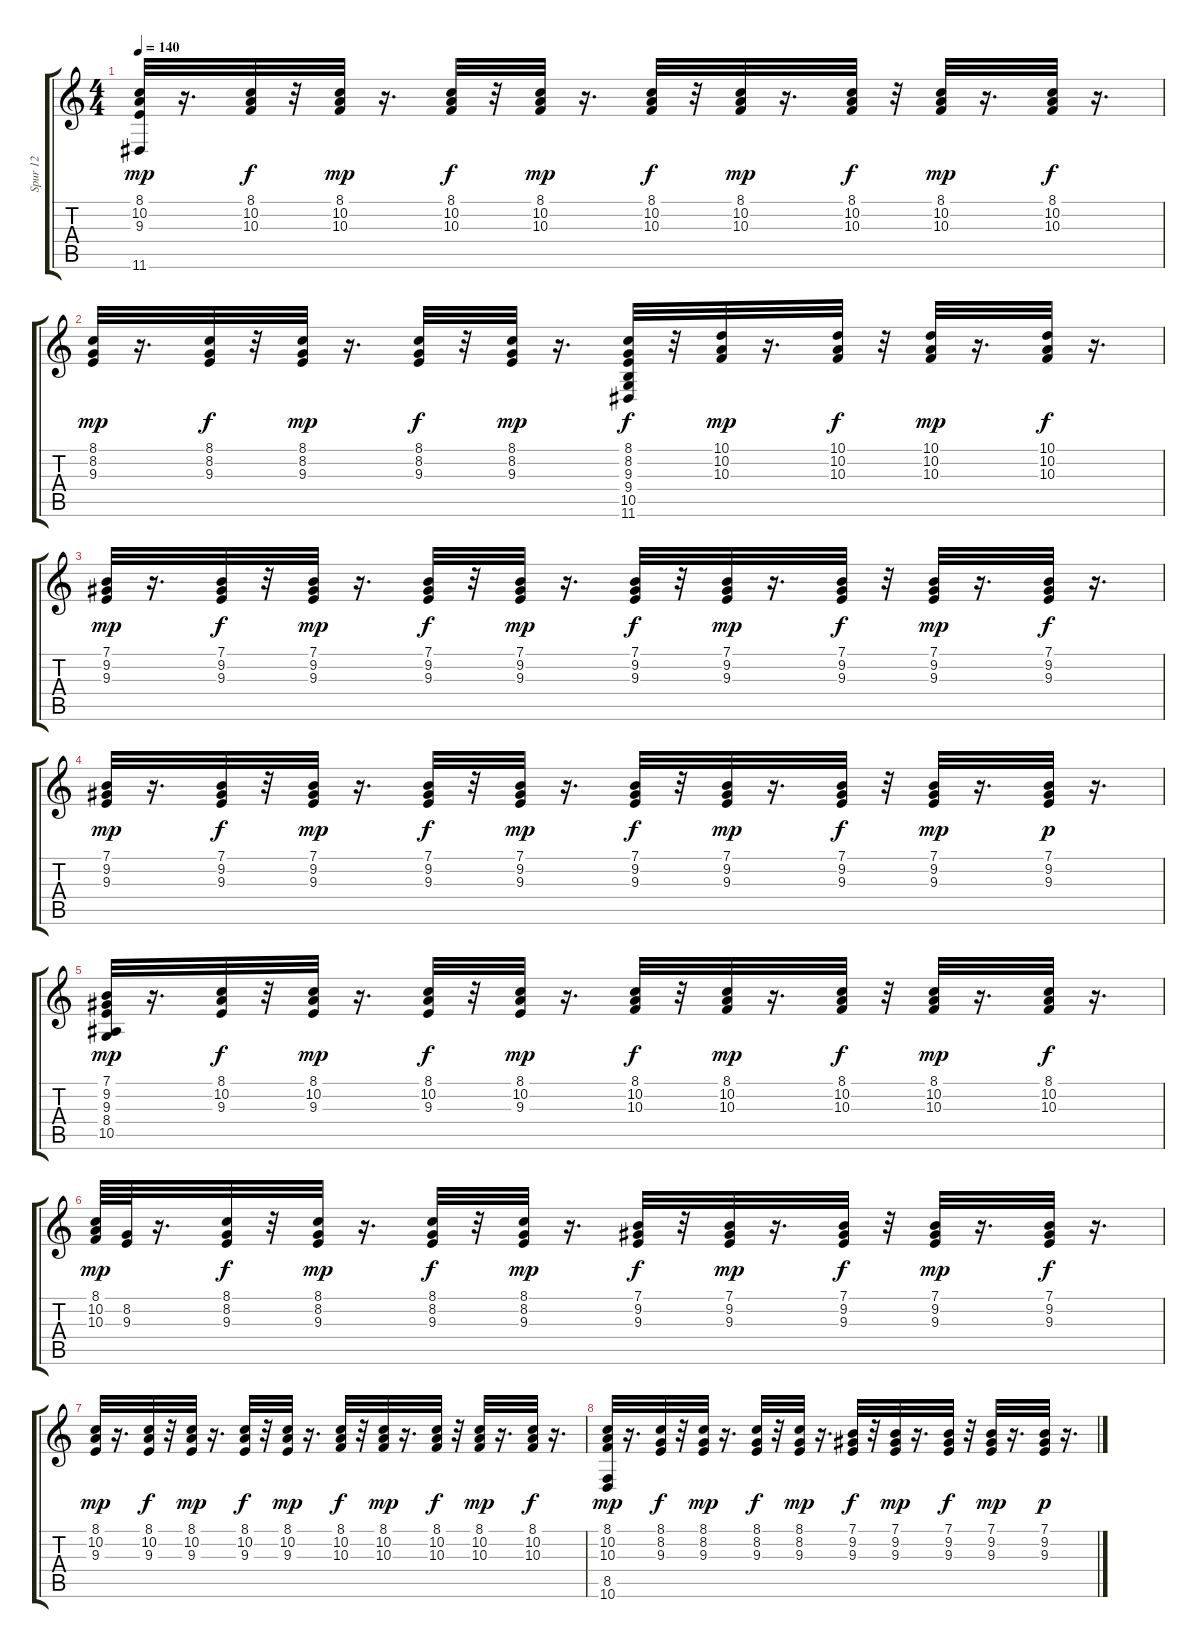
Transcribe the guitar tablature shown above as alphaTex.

\track ("Spur 12" "Spur 12") {instrument lead1square}
\staff {score tabs}
\tuning (E4 B3 G3 D3 A2 E2) {hide}
\ts (4 4)
\tempo 140
\clef g2
\ks c
(8.1 10.2 9.3 11.6).32{dy mp} r.16{d} (8.1 10.2 10.3).32{dy f} r.32 (8.1 10.2 10.3).32{dy mp} r.16{d} (8.1 10.2 10.3).32{dy f} r.32 (8.1 10.2 10.3).32{dy mp} r.16{d} (8.1 10.2 10.3).32{dy f} r.32 (8.1 10.2 10.3).32{dy mp} r.16{d} (8.1 10.2 10.3).32{dy f} r.32 (8.1 10.2 10.3).32{dy mp} r.16{d} (8.1 10.2 10.3).32{dy f} r.16{d} |
(8.1 8.2 9.3).32{dy mp} r.16{d} (8.1 8.2 9.3).32{dy f} r.32 (8.1 8.2 9.3).32{dy mp} r.16{d} (8.1 8.2 9.3).32{dy f} r.32 (8.1 8.2 9.3).32{dy mp} r.16{d} (8.1 8.2 9.3 9.4 10.5 11.6).32{dy f} r.32 (10.1 10.2 10.3).32{dy mp} r.16{d} (10.1 10.2 10.3).32{dy f} r.32 (10.1 10.2 10.3).32{dy mp} r.16{d} (10.1 10.2 10.3).32{dy f} r.16{d} |
(7.1 9.2 9.3).32{dy mp} r.16{d} (7.1 9.2 9.3).32{dy f} r.32 (7.1 9.2 9.3).32{dy mp} r.16{d} (7.1 9.2 9.3).32{dy f} r.32 (7.1 9.2 9.3).32{dy mp} r.16{d} (7.1 9.2 9.3).32{dy f} r.32 (7.1 9.2 9.3).32{dy mp} r.16{d} (7.1 9.2 9.3).32{dy f} r.32 (7.1 9.2 9.3).32{dy mp} r.16{d} (7.1 9.2 9.3).32{dy f} r.16{d} |
(7.1 9.2 9.3).32{dy mp} r.16{d} (7.1 9.2 9.3).32{dy f} r.32 (7.1 9.2 9.3).32{dy mp} r.16{d} (7.1 9.2 9.3).32{dy f} r.32 (7.1 9.2 9.3).32{dy mp} r.16{d} (7.1 9.2 9.3).32{dy f} r.32 (7.1 9.2 9.3).32{dy mp} r.16{d} (7.1 9.2 9.3).32{dy f} r.32 (7.1 9.2 9.3).32{dy mp} r.16{d} (7.1 9.2 9.3).32{dy p} r.16{d} |
(7.1 9.2 9.3 8.4 10.5).32{dy mp} r.16{d} (8.1 10.2 9.3).32{dy f} r.32 (8.1 10.2 9.3).32{dy mp} r.16{d} (8.1 10.2 9.3).32{dy f} r.32 (8.1 10.2 9.3).32{dy mp} r.16{d} (8.1 10.2 10.3).32{dy f} r.32 (8.1 10.2 10.3).32{dy mp} r.16{d} (8.1 10.2 10.3).32{dy f} r.32 (8.1 10.2 10.3).32{dy mp} r.16{d} (8.1 10.2 10.3).32{dy f} r.16{d} |
(8.1 10.2 10.3).64{dy mp} (8.2 9.3).64 r.16{d} (8.1 8.2 9.3).32{dy f} r.32 (8.1 8.2 9.3).32{dy mp} r.16{d} (8.1 8.2 9.3).32{dy f} r.32 (8.1 8.2 9.3).32{dy mp} r.16{d} (7.1 9.2 9.3).32{dy f} r.32 (7.1 9.2 9.3).32{dy mp} r.16{d} (7.1 9.2 9.3).32{dy f} r.32 (7.1 9.2 9.3).32{dy mp} r.16{d} (7.1 9.2 9.3).32{dy f} r.16{d} |
(8.1 10.2 9.3).32{dy mp} r.16{d} (8.1 10.2 9.3).32{dy f} r.32 (8.1 10.2 9.3).32{dy mp} r.16{d} (8.1 10.2 9.3).32{dy f} r.32 (8.1 10.2 9.3).32{dy mp} r.16{d} (8.1 10.2 10.3).32{dy f} r.32 (8.1 10.2 10.3).32{dy mp} r.16{d} (8.1 10.2 10.3).32{dy f} r.32 (8.1 10.2 10.3).32{dy mp} r.16{d} (8.1 10.2 10.3).32{dy f} r.16{d} |
(8.1 10.2 10.3 8.5 10.6).32{dy mp} r.16{d} (8.1 8.2 9.3).32{dy f} r.32 (8.1 8.2 9.3).32{dy mp} r.16{d} (8.1 8.2 9.3).32{dy f} r.32 (8.1 8.2 9.3).32{dy mp} r.16{d} (7.1 9.2 9.3).32{dy f} r.32 (7.1 9.2 9.3).32{dy mp} r.16{d} (7.1 9.2 9.3).32{dy f} r.32 (7.1 9.2 9.3).32{dy mp} r.16{d} (7.1 9.2 9.3).32{dy p} r.16{d}
